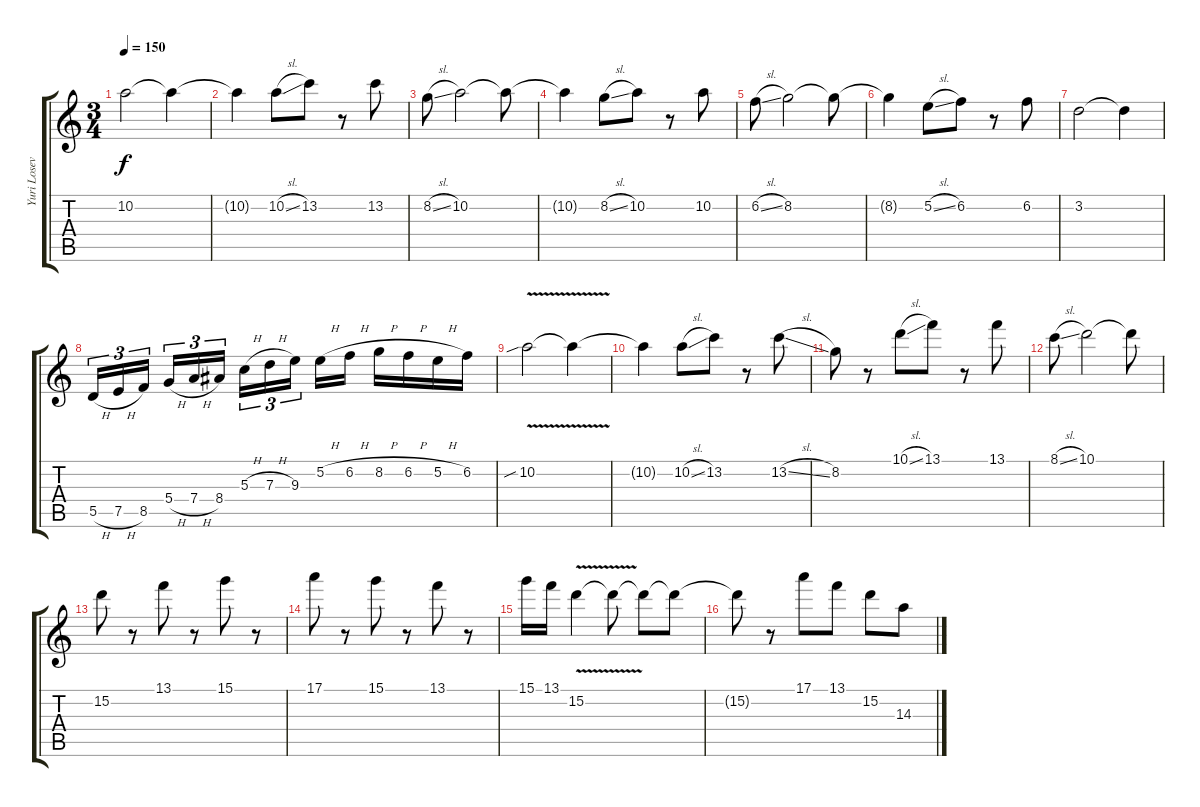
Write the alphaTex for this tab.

\track ("Yuri Losev" "Yuri Losev") {instrument distortionguitar}
\staff {score tabs}
\tuning (E4 B3 G3 D3 A2 D2) {hide}
\ts (3 4)
\tempo 150
\clef g2
\ks c
10.2.2{dy f} 10.2{t}.4 |
10.2{t}.4 10.2{sl}.8 13.2.8 r.8 13.2.8 |
8.2{sl}.8 10.2.2 10.2{t}.8 |
10.2{t}.4 8.2{sl}.8 10.2.8 r.8 10.2.8 |
6.2{sl}.8 8.2.2 8.2{t}.8 |
8.2{t}.4 5.2{sl}.8 6.2.8 r.8 6.2.8 |
3.2.2 3.2{t}.4 |
5.5{h}.16{tu (3 2)} 7.5{h}.16{tu (3 2)} 8.5.16{tu (3 2) beam splitsecondary} 5.4{h}.16{tu (3 2)} 7.4{h}.16{tu (3 2)} 8.4.16{tu (3 2)} 5.3{h}.16{tu (3 2)} 7.3{h}.16{tu (3 2)} 9.3.16{tu (3 2) beam splitsecondary} 5.2{h}.16 6.2{h}.16 8.2{h}.16 6.2{h}.16 5.2{h}.16 6.2.16 |
10.2{v sib}.2 10.2{t}.4 |
10.2{t}.4 10.2{sl}.8 13.2.8 r.8 13.2{sl}.8 |
8.2.8 r.8 10.1{sl}.8 13.1.8 r.8 13.1.8 |
8.1{sl}.8 10.1.2 10.1{t}.8 |
15.2.8 r.8 13.1.8 r.8 15.1.8 r.8 |
17.1.8 r.8 15.1.8 r.8 13.1.8 r.8 |
15.1.16 13.1.16 15.2{v}.4 15.2{t}.8 15.2{t}.8 15.2{t}.8 |
15.2{t}.8 r.8 17.1.8 13.1.8 15.2.8 14.3{sl}.8
